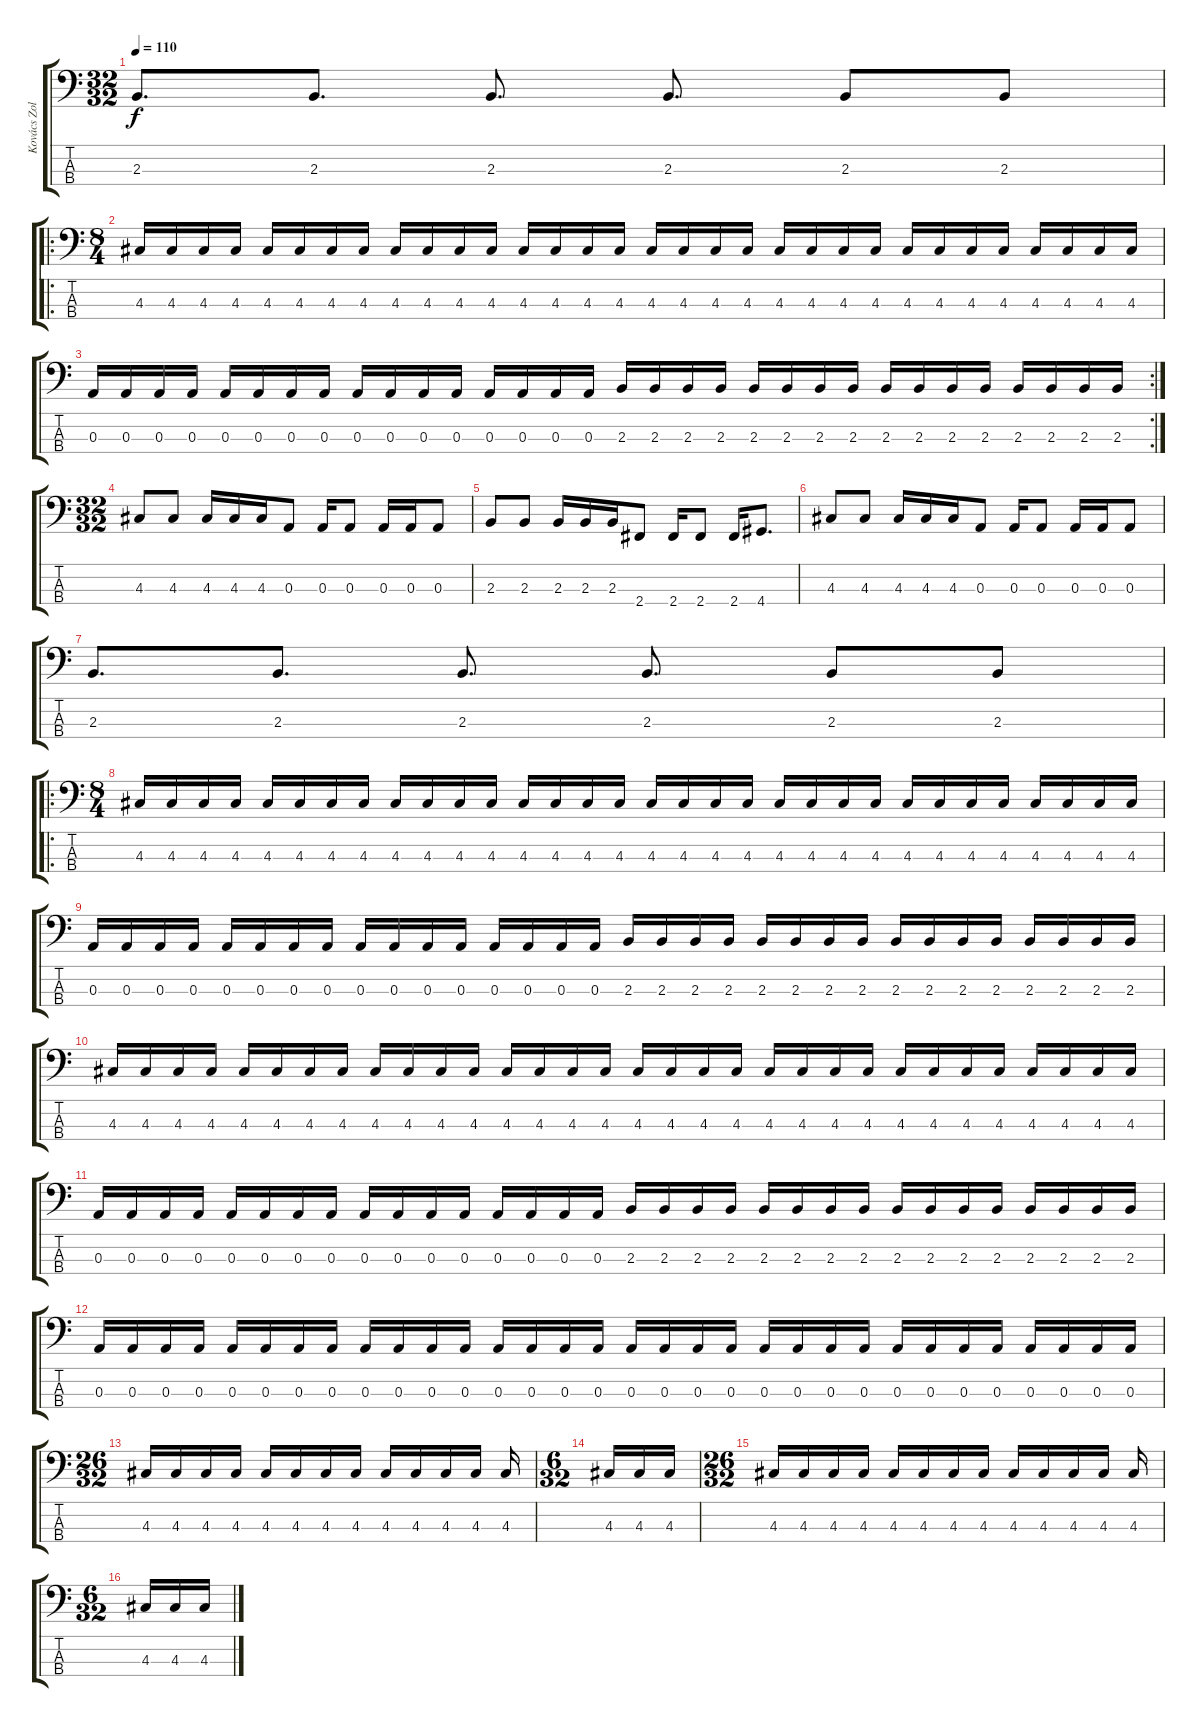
\track ("Kovács Zoltán (Zoli)" "Kovács Zol") {instrument electricbasspick}
\staff {score tabs}
\tuning (G2 D2 A1 E1) {hide}
\ts (32 32)
\tempo 110
\clef f4
\ks c
2.3.8{d dy f} 2.3.8{d} 2.3.8{d} 2.3.8{d} 2.3.8 2.3.8 |
\ro
\ts (8 4)
4.3.16 4.3.16 4.3.16 4.3.16 4.3.16 4.3.16 4.3.16 4.3.16 4.3.16 4.3.16 4.3.16 4.3.16 4.3.16 4.3.16 4.3.16 4.3.16 4.3.16 4.3.16 4.3.16 4.3.16 4.3.16 4.3.16 4.3.16 4.3.16 4.3.16 4.3.16 4.3.16 4.3.16 4.3.16 4.3.16 4.3.16 4.3.16 |
\rc 2
0.3.16 0.3.16 0.3.16 0.3.16 0.3.16 0.3.16 0.3.16 0.3.16 0.3.16 0.3.16 0.3.16 0.3.16 0.3.16 0.3.16 0.3.16 0.3.16 2.3.16 2.3.16 2.3.16 2.3.16 2.3.16 2.3.16 2.3.16 2.3.16 2.3.16 2.3.16 2.3.16 2.3.16 2.3.16 2.3.16 2.3.16 2.3.16 |
\ts (32 32)
4.3.8 4.3.8 4.3.16 4.3.16 4.3.16 0.3.8 0.3.16 0.3.8 0.3.16 0.3.16 0.3.8 |
2.3.8 2.3.8 2.3.16 2.3.16 2.3.16 2.4.8 2.4.16 2.4.8 2.4.16 4.4.8{d} |
4.3.8 4.3.8 4.3.16 4.3.16 4.3.16 0.3.8 0.3.16 0.3.8 0.3.16 0.3.16 0.3.8 |
2.3.8{d} 2.3.8{d} 2.3.8{d} 2.3.8{d} 2.3.8 2.3.8 |
\ro
\ts (8 4)
4.3.16 4.3.16 4.3.16 4.3.16 4.3.16 4.3.16 4.3.16 4.3.16 4.3.16 4.3.16 4.3.16 4.3.16 4.3.16 4.3.16 4.3.16 4.3.16 4.3.16 4.3.16 4.3.16 4.3.16 4.3.16 4.3.16 4.3.16 4.3.16 4.3.16 4.3.16 4.3.16 4.3.16 4.3.16 4.3.16 4.3.16 4.3.16 |
0.3.16 0.3.16 0.3.16 0.3.16 0.3.16 0.3.16 0.3.16 0.3.16 0.3.16 0.3.16 0.3.16 0.3.16 0.3.16 0.3.16 0.3.16 0.3.16 2.3.16 2.3.16 2.3.16 2.3.16 2.3.16 2.3.16 2.3.16 2.3.16 2.3.16 2.3.16 2.3.16 2.3.16 2.3.16 2.3.16 2.3.16 2.3.16 |
4.3.16 4.3.16 4.3.16 4.3.16 4.3.16 4.3.16 4.3.16 4.3.16 4.3.16 4.3.16 4.3.16 4.3.16 4.3.16 4.3.16 4.3.16 4.3.16 4.3.16 4.3.16 4.3.16 4.3.16 4.3.16 4.3.16 4.3.16 4.3.16 4.3.16 4.3.16 4.3.16 4.3.16 4.3.16 4.3.16 4.3.16 4.3.16 |
0.3.16 0.3.16 0.3.16 0.3.16 0.3.16 0.3.16 0.3.16 0.3.16 0.3.16 0.3.16 0.3.16 0.3.16 0.3.16 0.3.16 0.3.16 0.3.16 2.3.16 2.3.16 2.3.16 2.3.16 2.3.16 2.3.16 2.3.16 2.3.16 2.3.16 2.3.16 2.3.16 2.3.16 2.3.16 2.3.16 2.3.16 2.3.16 |
0.3.16 0.3.16 0.3.16 0.3.16 0.3.16 0.3.16 0.3.16 0.3.16 0.3.16 0.3.16 0.3.16 0.3.16 0.3.16 0.3.16 0.3.16 0.3.16 0.3.16 0.3.16 0.3.16 0.3.16 0.3.16 0.3.16 0.3.16 0.3.16 0.3.16 0.3.16 0.3.16 0.3.16 0.3.16 0.3.16 0.3.16 0.3.16 |
\ts (26 32)
4.3.16 4.3.16 4.3.16 4.3.16 4.3.16 4.3.16 4.3.16 4.3.16 4.3.16 4.3.16 4.3.16 4.3.16 4.3.16 |
\ts (6 32)
4.3.16 4.3.16 4.3.16 |
\ts (26 32)
4.3.16 4.3.16 4.3.16 4.3.16 4.3.16 4.3.16 4.3.16 4.3.16 4.3.16 4.3.16 4.3.16 4.3.16 4.3.16 |
\ts (6 32)
4.3.16 4.3.16 4.3.16
